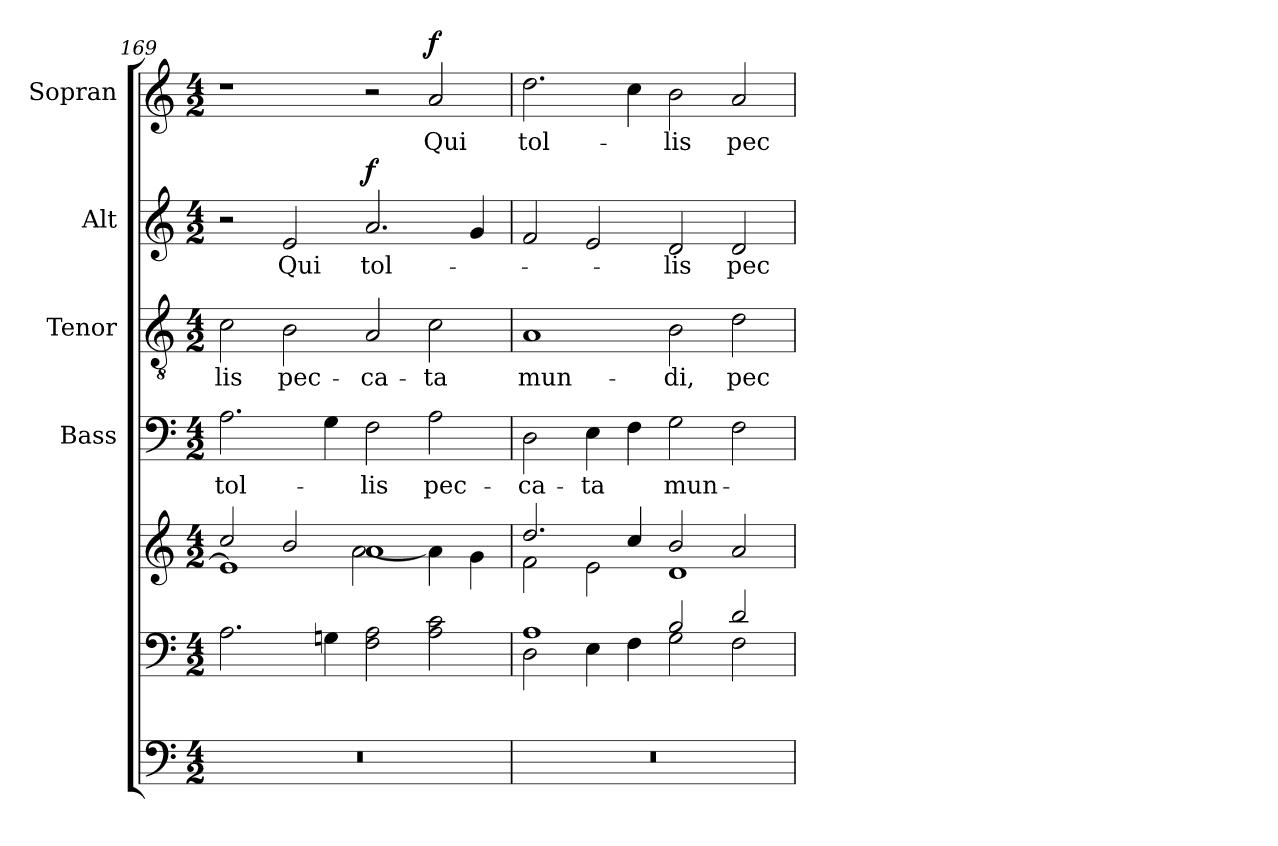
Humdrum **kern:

**kern	**kern	**kern	**kern	**text	**kern	**text	**kern	**text	**dynam	**kern	**text	**dynam
*part6	*part5	*part5	*part4	*part4	*part3	*part3	*part2	*part2	*part2	*part1	*part1	*part1
*staff7	*staff6	*staff5	*staff4	*staff4	*staff3	*staff3	*staff2	*staff2	*staff2	*staff1	*staff1	*staff1
*	*	*	*I"Bass	*	*I"Tenor	*	*I"Alt	*	*	*I"Sopran	*	*
*	*	*	*I'B.	*	*I'T.	*	*I'A.	*	*	*I'S.	*	*
*clefF4	*clefF4	*clefG2	*clefF4	*	*clefGv2	*	*clefG2	*	*	*clefG2	*	*
*k[]	*k[]	*k[]	*k[]	*	*k[]	*	*k[]	*	*	*k[]	*	*
*C:	*C:	*C:	*C:	*	*C:	*	*C:	*	*	*C:	*	*
*M4/2	*M4/2	*M4/2	*M4/2	*	*M4/2	*	*M4/2	*	*	*M4/2	*	*
=169	=169	=169	=169	=169	=169	=169	=169	=169	=169	=169	=169	=169
*	*	*^	*	*	*	*	*	*	*	*	*	*
!	!	!	!	!	!LO:LY:b	!	!LO:LY:b	!	!	!	!	!	!
0r	2.A\	2cc/	1e]	2.A\	tol-	2c\	-lis	2r	.	.	1r	.	.
!	!	!	!	!	!	!	!LO:LY:b	!	!LO:LY:b	!	!	!	!
.	.	2b/	.	.	.	2B\	pec-	2e/	Qui	.	.	.	.
.	4Gn\	.	.	4G\	.	.	.	.	.	.	.	.	.
!	!	!	!	!	!LO:LY:b	!	!LO:LY:b	!	!LO:LY:b	!LO:DY:a	!	!	!
.	2F\ 2A\	1a	[<2a\	2F\	-lis	2A/	-ca-	2.a/	tol-	f	2r	.	.
!	!	!	!	!	!LO:LY:b	!	!LO:LY:b	!	!	!	!	!LO:LY:b	!LO:DY:a
.	2A\ 2c\	.	4a\]	2A\	pec-	2c\	-ta	.	.	.	2a/	Qui	f
.	.	.	4g\	.	.	.	.	4g/	.	.	.	.	.
!!LO:PB:g=z
=170	=170	=170	=170	=170	=170	=170	=170	=170	=170	=170	=170	=170	=170
*	*^	*	*	*	*	*	*	*	*	*	*	*	*
!	!	!	!	!	!	!LO:LY:b	!	!LO:LY:b	!	!	!	!	!LO:LY:b	!
0r	1A	2D\	2.dd/	2f\	2D\	-ca-	1A	mun-	2f/	.	.	2.dd\	tol-	.
!	!	!	!	!	!	!LO:LY:b	!	!	!	!	!	!	!	!
.	.	4E\	.	2e\	4E\	-ta	.	.	2e/	.	.	.	.	.
.	.	4F\	4cc/	.	4F\	.	.	.	.	.	.	4cc\	.	.
!	!	!	!	!	!	!LO:LY:b	!	!LO:LY:b	!	!LO:LY:b	!	!	!LO:LY:b	!
.	2B/	2G\	2b/	1d	2G\	mun-	2B\	-di,	2d/	-lis	.	2b\	-lis	.
!	!	!	!	!	!	!	!	!LO:LY:b	!	!LO:LY:b	!	!	!LO:LY:b	!
.	2d/	2F\	2a/	.	2F\	.	2d\	pec-	2d/	pec-	.	2a/	pec-	.
*	*v	*v	*	*	*	*	*	*	*	*	*	*	*	*
*	*	*v	*v	*	*	*	*	*	*	*	*	*	*
=	=	=	=	=	=	=	=	=	=	=	=	=
*-	*-	*-	*-	*-	*-	*-	*-	*-	*-	*-	*-	*-
